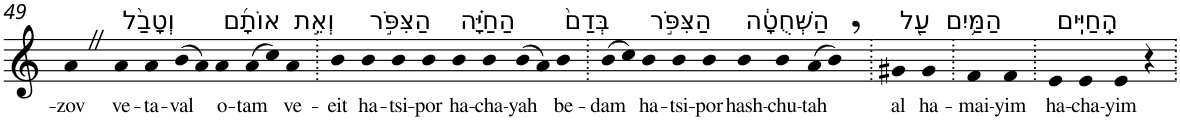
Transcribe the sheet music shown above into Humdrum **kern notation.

**kern	**text
*part1	*part1
*staff1	*staff1
*I"Piano	*
*I'Pno	*
!!LO:PB:g=z
*clefG2	*
*k[]	*
=49	=49
!	!LO:LY:b
4aZ	-zov
!LO:TX:a:t=וְטָבַ֨ל	!
!	!LO:LY:b
4a	ve-
!	!LO:LY:b
4a	-ta-
!	!LO:LY:b
(>8b	-val
8a)	.
!LO:TX:a:t=אוֹתָ֜ם	!
!	!LO:LY:b
4a	o-
!	!LO:LY:b
(>8a	-tam
8cc)	.
!LO:TX:a:t=וְאֵ֣ת	!
!	!LO:LY:b
4a	ve-
=50.	=50.
!	!LO:LY:b
4b	-eit
!LO:TX:a:t=הַצִּפֹּ֣ר	!
!	!LO:LY:b
4b	ha-
!	!LO:LY:b
4b	-tsi-
!	!LO:LY:b
4b	-por
!LO:TX:a:t=הַחַיָּ֗ה	!
!	!LO:LY:b
4b	ha-
!	!LO:LY:b
4b	-cha-
!	!LO:LY:b
(>8b	-yah
8a)	.
!LO:TX:a:t=בְּדַם֙	!
!	!LO:LY:b
4b	be-
=51.	=51.
!	!LO:LY:b
(>8b	-dam
8cc)	.
!LO:TX:a:t=הַצִּפֹּ֣ר	!
!	!LO:LY:b
4b	ha-
!	!LO:LY:b
4b	-tsi-
!	!LO:LY:b
4b	-por
!LO:TX:a:t=הַשְּׁחֻטָ֔ה	!
!	!LO:LY:b
4b	hash-
!	!LO:LY:b
4b	-chu-
!	!LO:LY:b
(>8a	-tah
8b,)	.
=52.	=52.
!LO:TX:a:t=עַ֖ל	!
!	!LO:LY:b
4g#X	al
!LO:TX:a:t=הַמַּ֥יִם	!
!	!LO:LY:b
4g#	ha-
=53.	=53.
!	!LO:LY:b
4f	-mai-
!	!LO:LY:b
4f	-yim
=54.	=54.
!LO:TX:a:t=הַֽחַיִּֽים	!
!	!LO:LY:b
4e	ha-
!	!LO:LY:b
4e	-cha-
!	!LO:LY:b
4e	-yim
4r	.
=.	=.
*-	*-
